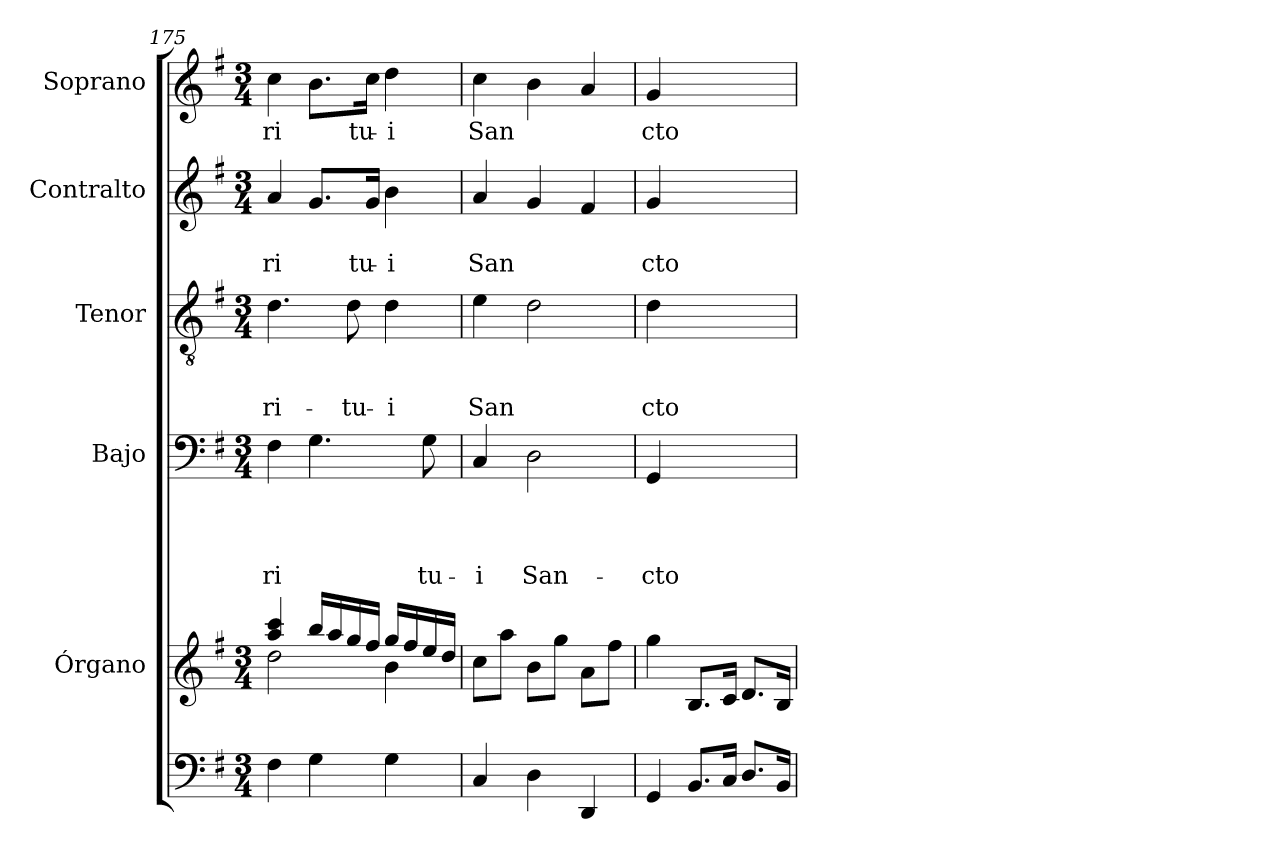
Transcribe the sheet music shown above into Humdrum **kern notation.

**kern	**kern	**kern	**text	**text	**text	**text	**kern	**text	**text	**text	**kern	**text	**text	**kern	**text
*part6	*part5	*part4	*part4	*part4	*part4	*part4	*part3	*part3	*part3	*part3	*part2	*part2	*part2	*part1	*part1
*staff6	*staff5	*staff4	*staff4	*staff4	*staff4	*staff4	*staff3	*staff3	*staff3	*staff3	*staff2	*staff2	*staff2	*staff1	*staff1
*	*I"Órgano	*I"Bajo	*	*	*	*	*I"Tenor	*	*	*	*I"Contralto	*	*	*I"Soprano	*
!!LO:LB:g=z
*clefF4	*clefG2	*clefF4	*	*	*	*	*clefGv2	*	*	*	*clefG2	*	*	*clefG2	*
*k[f#]	*k[f#]	*k[f#]	*	*	*	*	*k[f#]	*	*	*	*k[f#]	*	*	*k[f#]	*
*G:	*G:	*G:	*	*	*	*	*G:	*	*	*	*G:	*	*	*G:	*
*M3/4	*M3/4	*M3/4	*	*	*	*	*M3/4	*	*	*	*M3/4	*	*	*M3/4	*
=175	=175	=175	=175	=175	=175	=175	=175	=175	=175	=175	=175	=175	=175	=175	=175
*	*^	*	*	*	*	*	*	*	*	*	*	*	*	*	*
!	!	!	!	!	!	!	!LO:LY:b	!	!	!	!LO:LY:b	!	!	!LO:LY:b	!	!LO:LY:b
4F#\	4aa/ 4ccc/	2dd\	4F#\	.	.	.	-ri	4.d\	.	.	-ri-	4a/	.	-ri	4cc\	-ri
4G\	16bb/LL	.	4.G\	.	.	.	.	.	.	.	.	8.g/L	.	.	8.b\L	.
.	16aa/	.	.	.	.	.	.	.	.	.	.	.	.	.	.	.
!	!	!	!	!	!	!	!	!	!	!	!LO:LY:b	!	!	!	!	!
.	16gg/	.	.	.	.	.	.	8d\	.	.	-tu-	.	.	.	.	.
!	!	!	!	!	!	!	!	!	!	!	!	!	!	!LO:LY:b	!	!LO:LY:b
.	16ff#/JJ	.	.	.	.	.	.	.	.	.	.	16g/Jk	.	tu-	16cc\Jk	tu-
!	!	!	!	!	!	!	!	!	!	!	!LO:LY:b	!	!	!LO:LY:b	!	!LO:LY:b
4G\	16gg/LL	4b\	.	.	.	.	.	4d\	.	.	-i	4b\	.	-i	4dd\	-i
.	16ff#/	.	.	.	.	.	.	.	.	.	.	.	.	.	.	.
!	!	!	!	!	!	!	!LO:LY:b	!	!	!	!	!	!	!	!	!
.	16ee/	.	8G\	.	.	.	tu-	.	.	.	.	.	.	.	.	.
.	16dd/JJ	.	.	.	.	.	.	.	.	.	.	.	.	.	.	.
*	*v	*v	*	*	*	*	*	*	*	*	*	*	*	*	*	*
=176	=176	=176	=176	=176	=176	=176	=176	=176	=176	=176	=176	=176	=176	=176	=176
!	!	!	!	!	!	!LO:LY:b	!	!	!	!LO:LY:b	!	!	!LO:LY:b	!	!LO:LY:b
4C/	8cc\L	4C/	.	.	.	-i	4e\	.	.	San	4a/	.	San	4cc\	San
.	8aa\J	.	.	.	.	.	.	.	.	.	.	.	.	.	.
!	!	!	!	!	!	!LO:LY:b	!	!	!	!	!	!	!	!	!
4D\	8b\L	2D\	.	.	.	San-	2d\	.	.	.	4g/	.	.	4b\	.
.	8gg\J	.	.	.	.	.	.	.	.	.	.	.	.	.	.
4DD/	8a\L	.	.	.	.	.	.	.	.	.	4f#/	.	.	4a/	.
.	8ff#\J	.	.	.	.	.	.	.	.	.	.	.	.	.	.
=177	=177	=177	=177	=177	=177	=177	=177	=177	=177	=177	=177	=177	=177	=177	=177
!	!	!	!	!	!	!LO:LY:b	!	!	!	!LO:LY:b	!	!	!LO:LY:b	!	!LO:LY:b
4GG/	4gg\	4GG/	.	.	.	-cto	4d\	.	.	cto	4g/	.	cto	4g/	cto
8.BB/L	8.B/L	2ryy	.	.	.	.	2ryy	.	.	.	2ryy	.	.	2ryy	.
16C/Jk	16c/Jk	.	.	.	.	.	.	.	.	.	.	.	.	.	.
8.D/L	8.d/L	.	.	.	.	.	.	.	.	.	.	.	.	.	.
16BB/Jk	16B/Jk	.	.	.	.	.	.	.	.	.	.	.	.	.	.
=	=	=	=	=	=	=	=	=	=	=	=	=	=	=	=
*-	*-	*-	*-	*-	*-	*-	*-	*-	*-	*-	*-	*-	*-	*-	*-
